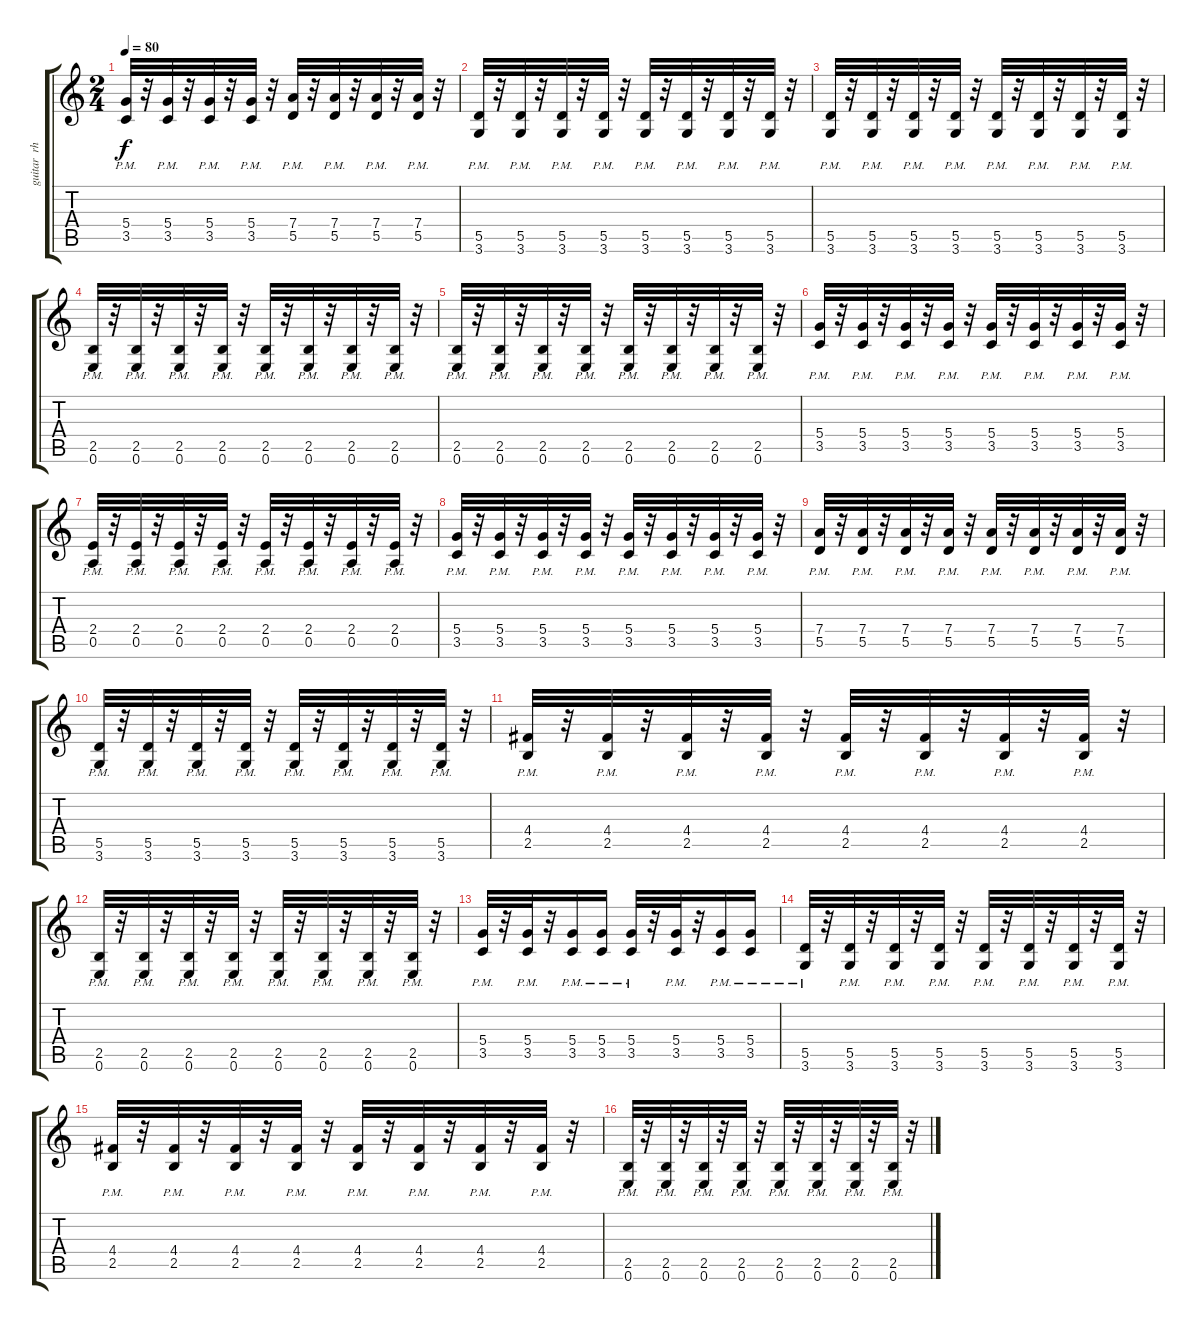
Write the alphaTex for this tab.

\track ("guitar  rhythm  left" "guitar  rh") {instrument distortionguitar}
\staff {score tabs}
\tuning (E4 B3 G3 D3 A2 E2) {hide}
\ts (2 4)
\tempo 80
\clef g2
\ks c
(5.4{pm} 3.5{pm}).32{dy f} r.32 (5.4{pm} 3.5{pm}).32 r.32 (5.4{pm} 3.5{pm}).32 r.32 (5.4{pm} 3.5{pm}).32 r.32 (7.4{pm} 5.5{pm}).32 r.32 (7.4{pm} 5.5{pm}).32 r.32 (7.4{pm} 5.5{pm}).32 r.32 (7.4{pm} 5.5{pm}).32 r.32 |
(5.5{pm} 3.6{pm}).32 r.32 (5.5{pm} 3.6{pm}).32 r.32 (5.5{pm} 3.6{pm}).32 r.32 (5.5{pm} 3.6{pm}).32 r.32 (5.5{pm} 3.6{pm}).32 r.32 (5.5{pm} 3.6{pm}).32 r.32 (5.5{pm} 3.6{pm}).32 r.32 (5.5{pm} 3.6{pm}).32 r.32 |
(5.5{pm} 3.6{pm}).32 r.32 (5.5{pm} 3.6{pm}).32 r.32 (5.5{pm} 3.6{pm}).32 r.32 (5.5{pm} 3.6{pm}).32 r.32 (5.5{pm} 3.6{pm}).32 r.32 (5.5{pm} 3.6{pm}).32 r.32 (5.5{pm} 3.6{pm}).32 r.32 (5.5{pm} 3.6{pm}).32 r.32 |
(2.5{pm} 0.6{pm}).32 r.32 (2.5{pm} 0.6{pm}).32 r.32 (2.5{pm} 0.6{pm}).32 r.32 (2.5{pm} 0.6{pm}).32 r.32 (2.5{pm} 0.6{pm}).32 r.32 (2.5{pm} 0.6{pm}).32 r.32 (2.5{pm} 0.6{pm}).32 r.32 (2.5{pm} 0.6{pm}).32 r.32 |
(2.5{pm} 0.6{pm}).32 r.32 (2.5{pm} 0.6{pm}).32 r.32 (2.5{pm} 0.6{pm}).32 r.32 (2.5{pm} 0.6{pm}).32 r.32 (2.5{pm} 0.6{pm}).32 r.32 (2.5{pm} 0.6{pm}).32 r.32 (2.5{pm} 0.6{pm}).32 r.32 (2.5{pm} 0.6{pm}).32 r.32 |
(5.4{pm} 3.5{pm}).32 r.32 (5.4{pm} 3.5{pm}).32 r.32 (5.4{pm} 3.5{pm}).32 r.32 (5.4{pm} 3.5{pm}).32 r.32 (5.4{pm} 3.5{pm}).32 r.32 (5.4{pm} 3.5{pm}).32 r.32 (5.4{pm} 3.5{pm}).32 r.32 (5.4{pm} 3.5{pm}).32 r.32 |
(2.4 0.5{pm}).32 r.32 (2.4{pm} 0.5{pm}).32 r.32 (2.4{pm} 0.5{pm}).32 r.32 (2.4{pm} 0.5{pm}).32 r.32 (2.4{pm} 0.5{pm}).32 r.32 (2.4{pm} 0.5{pm}).32 r.32 (2.4{pm} 0.5{pm}).32 r.32 (2.4{pm} 0.5{pm}).32 r.32 |
(5.4{pm} 3.5{pm}).32 r.32 (5.4{pm} 3.5{pm}).32 r.32 (5.4{pm} 3.5{pm}).32 r.32 (5.4{pm} 3.5{pm}).32 r.32 (5.4{pm} 3.5{pm}).32 r.32 (5.4{pm} 3.5{pm}).32 r.32 (5.4{pm} 3.5{pm}).32 r.32 (5.4{pm} 3.5{pm}).32 r.32 |
(7.4{pm} 5.5{pm}).32 r.32 (7.4{pm} 5.5{pm}).32 r.32 (7.4{pm} 5.5{pm}).32 r.32 (7.4{pm} 5.5{pm}).32 r.32 (7.4{pm} 5.5{pm}).32 r.32 (7.4{pm} 5.5{pm}).32 r.32 (7.4{pm} 5.5{pm}).32 r.32 (7.4{pm} 5.5{pm}).32 r.32 |
(5.5{pm} 3.6{pm}).32 r.32 (5.5{pm} 3.6{pm}).32 r.32 (5.5{pm} 3.6{pm}).32 r.32 (5.5{pm} 3.6{pm}).32 r.32 (5.5{pm} 3.6{pm}).32 r.32 (5.5{pm} 3.6{pm}).32 r.32 (5.5{pm} 3.6{pm}).32 r.32 (5.5{pm} 3.6{pm}).32 r.32 |
(4.4{pm} 2.5{pm}).32 r.32 (4.4{pm} 2.5{pm}).32 r.32 (4.4{pm} 2.5{pm}).32 r.32 (4.4{pm} 2.5{pm}).32 r.32 (4.4{pm} 2.5{pm}).32 r.32 (4.4{pm} 2.5{pm}).32 r.32 (4.4{pm} 2.5{pm}).32 r.32 (4.4{pm} 2.5{pm}).32 r.32 |
(2.5{pm} 0.6{pm}).32 r.32 (2.5{pm} 0.6{pm}).32 r.32 (2.5{pm} 0.6{pm}).32 r.32 (2.5{pm} 0.6{pm}).32 r.32 (2.5{pm} 0.6{pm}).32 r.32 (2.5{pm} 0.6{pm}).32 r.32 (2.5{pm} 0.6{pm}).32 r.32 (2.5{pm} 0.6{pm}).32 r.32 |
(5.4{pm} 3.5{pm}).32 r.32 (5.4{pm} 3.5{pm}).32 r.32 (5.4 3.5{pm}).16 (5.4 3.5{pm}).16 (5.4{pm} 3.5{pm}).32 r.32 (5.4{pm} 3.5{pm}).32 r.32 (5.4 3.5{pm}).16 (5.4 3.5{pm}).16 |
(5.5{pm} 3.6{pm}).32 r.32 (5.5{pm} 3.6{pm}).32 r.32 (5.5{pm} 3.6{pm}).32 r.32 (5.5{pm} 3.6{pm}).32 r.32 (5.5{pm} 3.6{pm}).32 r.32 (5.5{pm} 3.6{pm}).32 r.32 (5.5{pm} 3.6{pm}).32 r.32 (5.5{pm} 3.6{pm}).32 r.32 |
(4.4{pm} 2.5{pm}).32 r.32 (4.4{pm} 2.5{pm}).32 r.32 (4.4{pm} 2.5{pm}).32 r.32 (4.4{pm} 2.5{pm}).32 r.32 (4.4{pm} 2.5{pm}).32 r.32 (4.4{pm} 2.5{pm}).32 r.32 (4.4{pm} 2.5{pm}).32 r.32 (4.4{pm} 2.5{pm}).32 r.32 |
(2.5{pm} 0.6{pm}).32 r.32 (2.5{pm} 0.6{pm}).32 r.32 (2.5{pm} 0.6{pm}).32 r.32 (2.5{pm} 0.6{pm}).32 r.32 (2.5{pm} 0.6{pm}).32 r.32 (2.5{pm} 0.6{pm}).32 r.32 (2.5{pm} 0.6{pm}).32 r.32 (2.5{pm} 0.6{pm}).32 r.32
